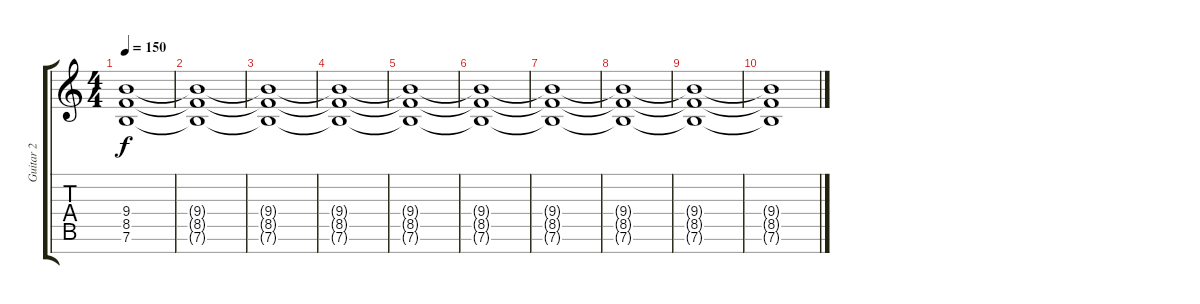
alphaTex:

\track ("Guitar 2" "Guitar 2") {instrument distortionguitar}
\staff {score tabs}
\tuning (E4 B3 G3 D3 A2 E2 B1) {hide}
\ts (4 4)
\tempo 150
\clef g2
\ks c
(9.4{t} 8.5{t} 7.6{t}).1{dy f} |
(9.4{t} 8.5{t} 7.6{t}).1 |
(9.4{t} 8.5{t} 7.6{t}).1 |
(9.4{t} 8.5{t} 7.6{t}).1 |
(9.4{t} 8.5{t} 7.6{t}).1 |
(9.4{t} 8.5{t} 7.6{t}).1 |
(9.4{t} 8.5{t} 7.6{t}).1 |
(9.4{t} 8.5{t} 7.6{t}).1 |
(9.4{t} 8.5{t} 7.6{t}).1 |
(9.4{t} 8.5{t} 7.6{t}).1
